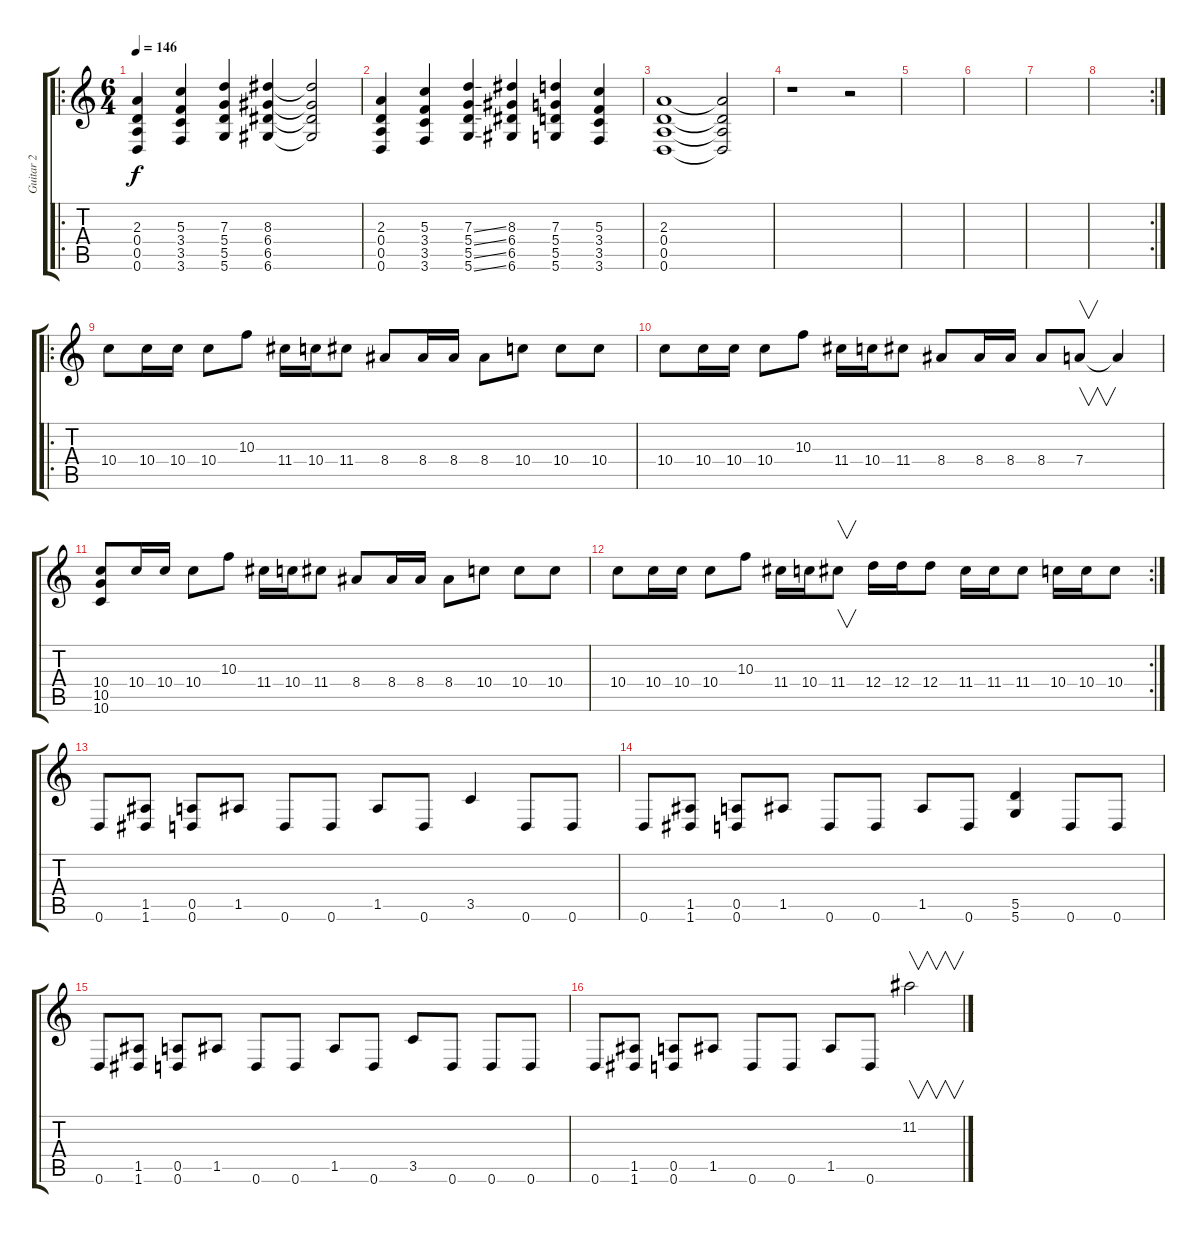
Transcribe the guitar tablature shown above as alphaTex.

\track ("Guitar 2" "Guitar 2") {instrument overdrivenguitar}
\staff {score tabs}
\tuning (E4 B3 G3 D3 A2 D2) {hide}
\ro
\ts (6 4)
\tempo 146
\clef g2
\ks c
(2.3 0.4 0.5 0.6).4{dy f} (5.3 3.4 3.5 3.6).4 (7.3 5.4 5.5 5.6).4 (8.3 6.4 6.5 6.6).4 (8.3{t} 6.4{t} 6.5{t} 6.6{t}).2 |
(2.3 0.4 0.5 0.6).4 (5.3 3.4 3.5 3.6).4 (7.3{ss} 5.4{ss} 5.5{ss} 5.6{ss}).4 (8.3 6.4 6.5 6.6).4 (7.3 5.4 5.5 5.6).4 (5.3 3.4 3.5 3.6).4 |
(2.3 0.4 0.5 0.6).1 (2.3{t} 0.4{t} 0.5{t} 0.6{t}).2 |
r.1 r.2 |
|
|
|
\rc 2
|
\ro
10.4.8{instrument overdrivenguitar} 10.4.16 10.4.16 10.4.8 10.3.8 11.4.16 10.4.16 11.4.8 8.4.8 8.4.16 8.4.16 8.4.8 10.4.8 10.4.8 10.4.8 |
10.4.8{instrument overdrivenguitar} 10.4.16 10.4.16 10.4.8 10.3.8 11.4.16 10.4.16 11.4.8 8.4.8 8.4.16 8.4.16 8.4.8 7.4.8{v} 7.4{t}.4 |
(10.4 10.5 10.6).8{instrument overdrivenguitar} 10.4.16 10.4.16 10.4.8 10.3.8 11.4.16 10.4.16 11.4.8 8.4.8 8.4.16 8.4.16 8.4.8 10.4.8 10.4.8 10.4.8 |
\rc 2
10.4.8 10.4.16 10.4.16 10.4.8 10.3.8 11.4.16 10.4.16 11.4.8{v} 12.4.16 12.4.16 12.4.8 11.4.16 11.4.16 11.4.8 10.4.16 10.4.16 10.4.8 |
0.6.8{volume 13 instrument overdrivenguitar} (1.5 1.6).8 (0.5 0.6).8 1.5.8 0.6.8 0.6.8 1.5.8 0.6.8 3.5.4 0.6.8 0.6.8 |
0.6.8{volume 13 instrument overdrivenguitar} (1.5 1.6).8 (0.5 0.6).8 1.5.8 0.6.8 0.6.8 1.5.8 0.6.8 (5.5 5.6).4 0.6.8 0.6.8 |
0.6.8{volume 13 instrument overdrivenguitar} (1.5 1.6).8 (0.5 0.6).8 1.5.8 0.6.8 0.6.8 1.5.8 0.6.8 3.5.8 0.6.8 0.6.8 0.6.8 |
0.6.8{volume 13 instrument overdrivenguitar} (1.5 1.6).8 (0.5 0.6).8 1.5.8 0.6.8 0.6.8 1.5.8 0.6.8 11.2.2{v}
